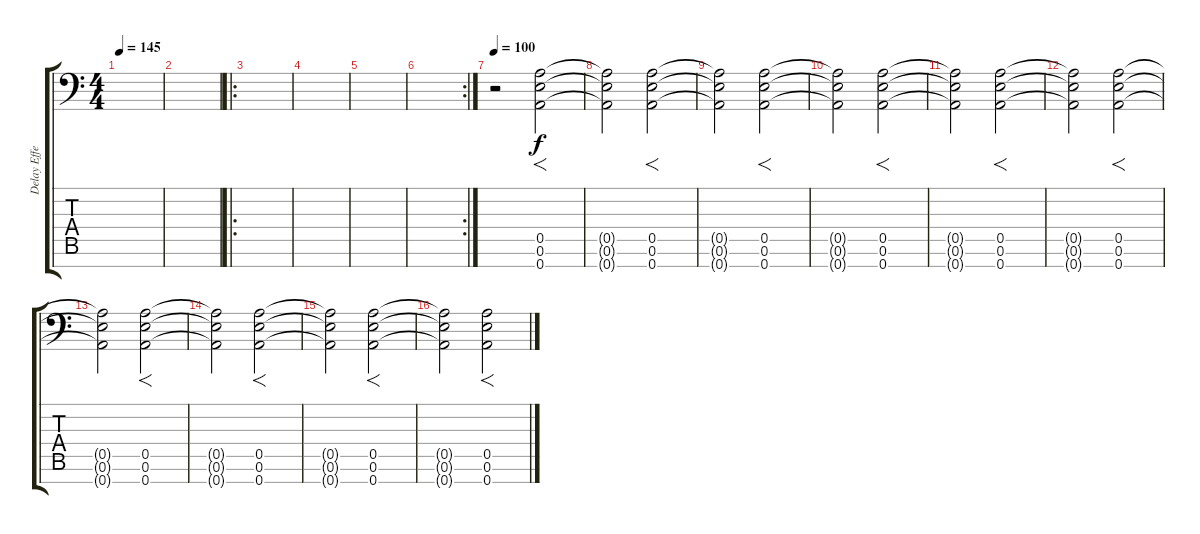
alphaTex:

\track ("Delay Effect 2" "Delay Effe") {instrument distortionguitar}
\staff {score tabs}
\tuning (E4 B3 G3 D3 A2 E2 A1) {hide}
\ts (4 4)
\tempo 145
\clef f4
\ks c
|
|
\ro
|
|
|
\rc 2
|
\tempo 100
r.2 (0.5 0.6 0.7).2{f} |
(0.5{t} 0.6{t} 0.7{t}).2 (0.5 0.6 0.7).2{f} |
(0.5{t} 0.6{t} 0.7{t}).2 (0.5 0.6 0.7).2{f} |
(0.5{t} 0.6{t} 0.7{t}).2 (0.5 0.6 0.7).2{f} |
(0.5{t} 0.6{t} 0.7{t}).2 (0.5 0.6 0.7).2{f} |
(0.5{t} 0.6{t} 0.7{t}).2 (0.5 0.6 0.7).2{f} |
(0.5{t} 0.6{t} 0.7{t}).2 (0.5 0.6 0.7).2{f} |
(0.5{t} 0.6{t} 0.7{t}).2 (0.5 0.6 0.7).2{f} |
(0.5{t} 0.6{t} 0.7{t}).2 (0.5 0.6 0.7).2{f} |
(0.5{t} 0.6{t} 0.7{t}).2 (0.5 0.6 0.7).2{f}
